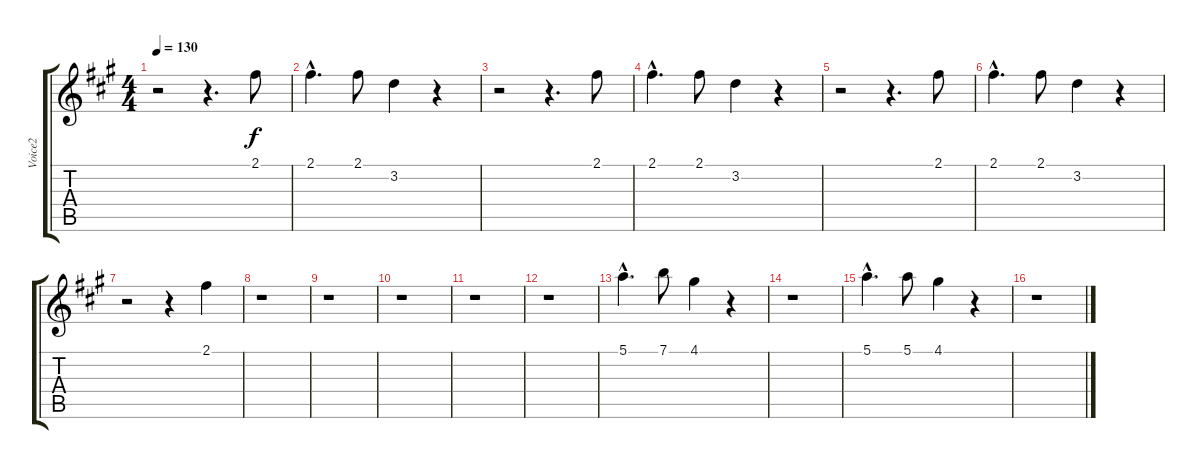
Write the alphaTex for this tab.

\track ("Voice2" "Voice2") {instrument overdrivenguitar}
\staff {score tabs}
\tuning (E4 B3 G3 D3 A2 E2) {hide}
\ts (4 4)
\tempo 130
\clef g2
\ks f#minor
r.2{dy f} r.4{d} 2.1.8 |
2.1{hac}.4{d} 2.1.8 3.2.4 r.4 |
r.2 r.4{d} 2.1.8 |
2.1{hac}.4{d} 2.1.8 3.2.4 r.4 |
r.2 r.4{d} 2.1.8 |
2.1{hac}.4{d} 2.1.8 3.2.4 r.4 |
r.2 r.4 2.1.4 |
r.1 |
r.1 |
r.1 |
r.1 |
r.1 |
5.1{hac}.4{d} 7.1.8 4.1.4 r.4 |
r.1 |
5.1{hac}.4{d} 5.1.8 4.1.4 r.4 |
r.1
